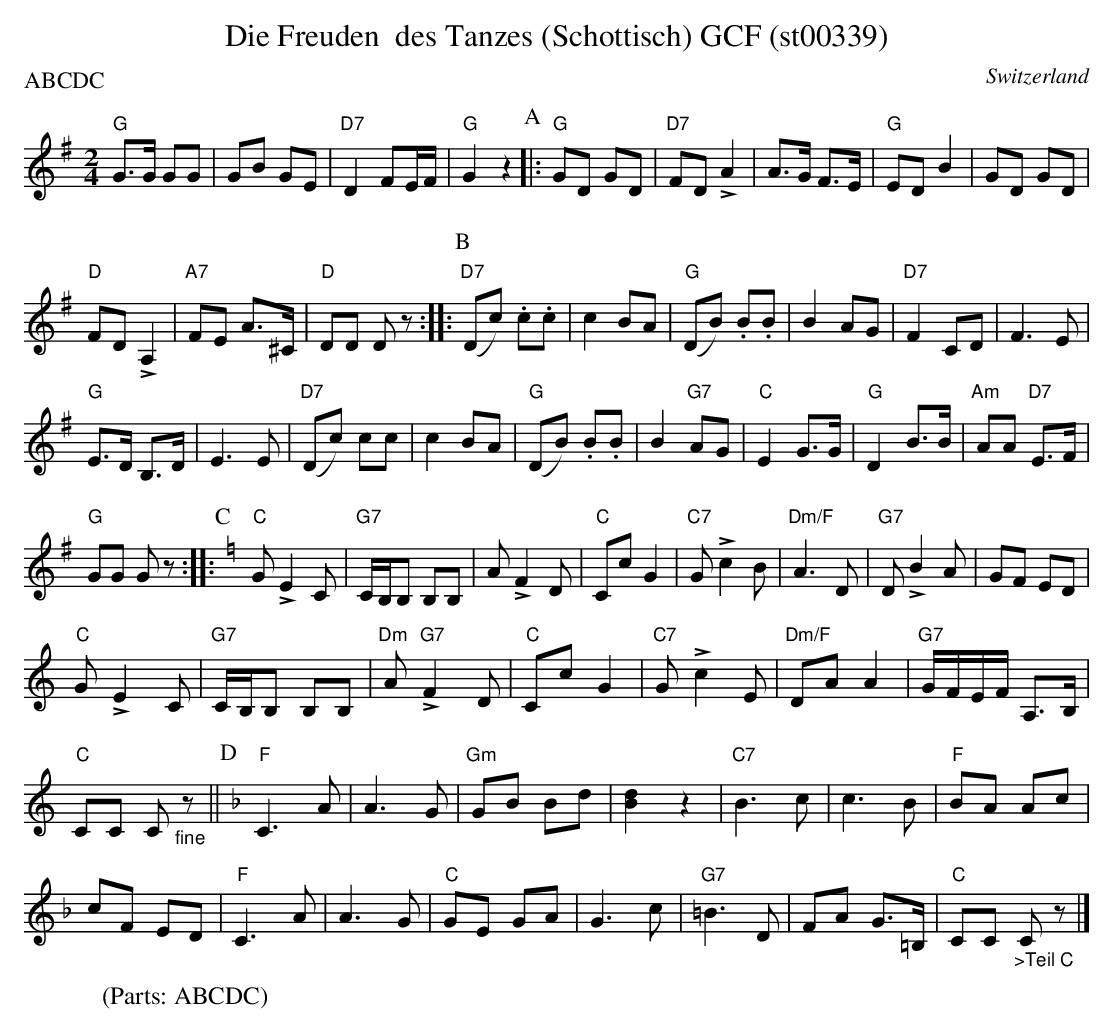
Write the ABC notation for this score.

X:1
T:Die Freuden  des Tanzes (Schottisch) GCF (st00339)
P:ABCDC
M:2/4
L:1/8
O:Switzerland
K:G transpose=3 %%MIDI gchordon
"G"G>G GG | GB GE | "D7"D2 FE/2F/2 | "G"G2z2[P:A] |: "G"GD GD | "D7"FD !>!A2 | A>G F>E | "G"ED B2 | GD GD |
"D"FD !>!A,2 | "A7"FE A>^C | "D"DD Dz :: [P:B] "D7"(Dc) .c.c | c2BA | "G"(DB) .B.B | B2 AG | "D7"F2CD | F3E |
"G"E>D B,>D | E3E | "D7"(Dc) cc | c2 BA | "G"(DB) .B.B | B2"G7"AG | "C"E2 G>G | "G"D2B>B | "Am"AA "D7"E>F |
"G"GG Gz :: [P:C] [K:C] "C"G!>!E2C | "G7"C/2B,/2B, B,B, | A!>!F2 D | "C"CcG2 | "C7"G!>!c2B | "Dm/F"A3D | "G7"D!>!B2A | GF ED |
"C"G!>!E2C | "G7"C/2B,/2B, B,B, | "Dm"A"G7"!>!F2D | "C"CcG2 | "C7"G!>!c2E | "Dm/F"DAA2 | "G7"G/2F/2E/2F/2 A,>B, |
"C"CC C"_fine"z || [P:D] [K:F] "F"C3A | A3G | "Gm"GB Bd | [Bd]2z2 | "C7"B3c | c3B | "F"BA Ac |
cF ED | "F"C3A | A3G | "C"GE GA | G3c | "G7"=B3D | FA G>=B, | "C"CC "_>Teil C"Cz |]
W:(Parts: ABCDC)
